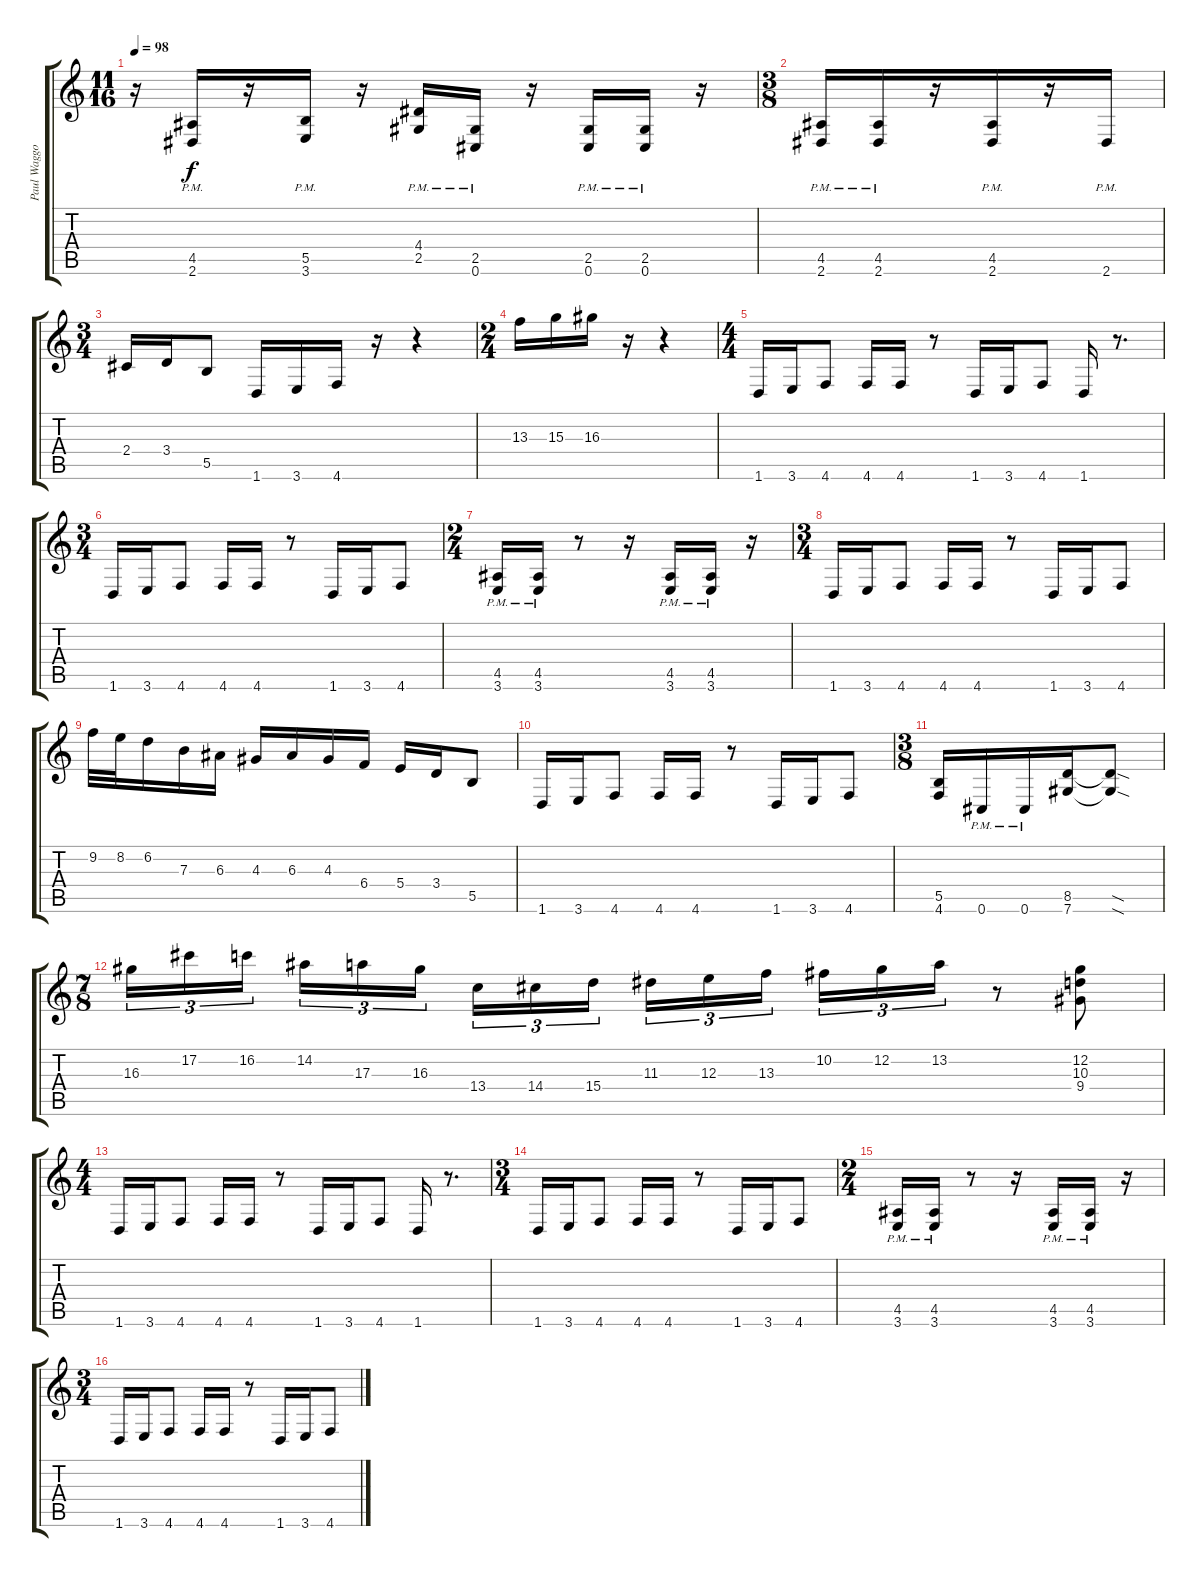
\track ("Paul Waggoner - Rhythm" "Paul Waggo") {instrument distortionguitar}
\staff {score tabs}
\tuning (Db4 Ab3 E3 B2 Gb2 Db2) {hide}
\ts (11 16)
\tempo 98
\clef g2
\ks c
r.16{dy f} (4.5{pm} 2.6{pm}).16 r.16 (5.5{pm} 3.6{pm}).16 r.16 (4.4{pm} 2.5{pm}).16 (2.5{pm} 0.6{pm}).16 r.16 (2.5{pm} 0.6{pm}).16 (2.5{pm} 0.6{pm}).16 r.16 |
\ts (3 8)
(4.5{pm} 2.6{pm}).16 (4.5{pm} 2.6{pm}).16 r.16 (4.5{pm} 2.6{pm}).16 r.16 2.6{pm}.16 |
\ts (3 4)
2.4.16 3.4.16 5.5.8 1.6.16 3.6.16 4.6.16 r.16 r.4 |
\ts (2 4)
13.3.16 15.3.16 16.3.16 r.16 r.4 |
\ts (4 4)
1.6.16 3.6.16 4.6.8 4.6.16 4.6.16 r.8 1.6.16 3.6.16 4.6.8 1.6.16 r.8{d} |
\ts (3 4)
1.6.16 3.6.16 4.6.8 4.6.16 4.6.16 r.8 1.6.16 3.6.16 4.6.8 |
\ts (2 4)
(4.5{pm} 3.6{pm}).16 (4.5{pm} 3.6{pm}).16 r.8 r.16 (4.5{pm} 3.6{pm}).16 (4.5{pm} 3.6{pm}).16 r.16 |
\ts (3 4)
1.6.16 3.6.16 4.6.8 4.6.16 4.6.16 r.8 1.6.16 3.6.16 4.6.8 |
9.2.32 8.2.32 6.2.16 7.3.16 6.3.16 4.3.16 6.3.16 4.3.16 6.4.16 5.4.16 3.4.16 5.5.8 |
1.6.16 3.6.16 4.6.8 4.6.16 4.6.16 r.8 1.6.16 3.6.16 4.6.8 |
\ts (3 8)
(5.5 4.6).16 0.6{pm}.16 0.6{pm}.16 (8.5 7.6).16 (8.5{sod t} 7.6{sod t}).8 |
\ts (7 8)
16.3.16{tu (3 2)} 17.2.16{tu (3 2)} 16.2.16{tu (3 2)} 14.2.16{tu (3 2)} 17.3.16{tu (3 2)} 16.3.16{tu (3 2)} 13.4.16{tu (3 2)} 14.4.16{tu (3 2)} 15.4.16{tu (3 2)} 11.3.16{tu (3 2)} 12.3.16{tu (3 2)} 13.3.16{tu (3 2)} 10.2.16{tu (3 2)} 12.2.16{tu (3 2)} 13.2.16{tu (3 2)} r.8 (12.2 10.3 9.4).8 |
\ts (4 4)
1.6.16 3.6.16 4.6.8 4.6.16 4.6.16 r.8 1.6.16 3.6.16 4.6.8 1.6.16 r.8{d} |
\ts (3 4)
1.6.16 3.6.16 4.6.8 4.6.16 4.6.16 r.8 1.6.16 3.6.16 4.6.8 |
\ts (2 4)
(4.5{pm} 3.6{pm}).16 (4.5{pm} 3.6{pm}).16 r.8 r.16 (4.5{pm} 3.6{pm}).16 (4.5{pm} 3.6{pm}).16 r.16 |
\ts (3 4)
1.6.16 3.6.16 4.6.8 4.6.16 4.6.16 r.8 1.6.16 3.6.16 4.6.8
